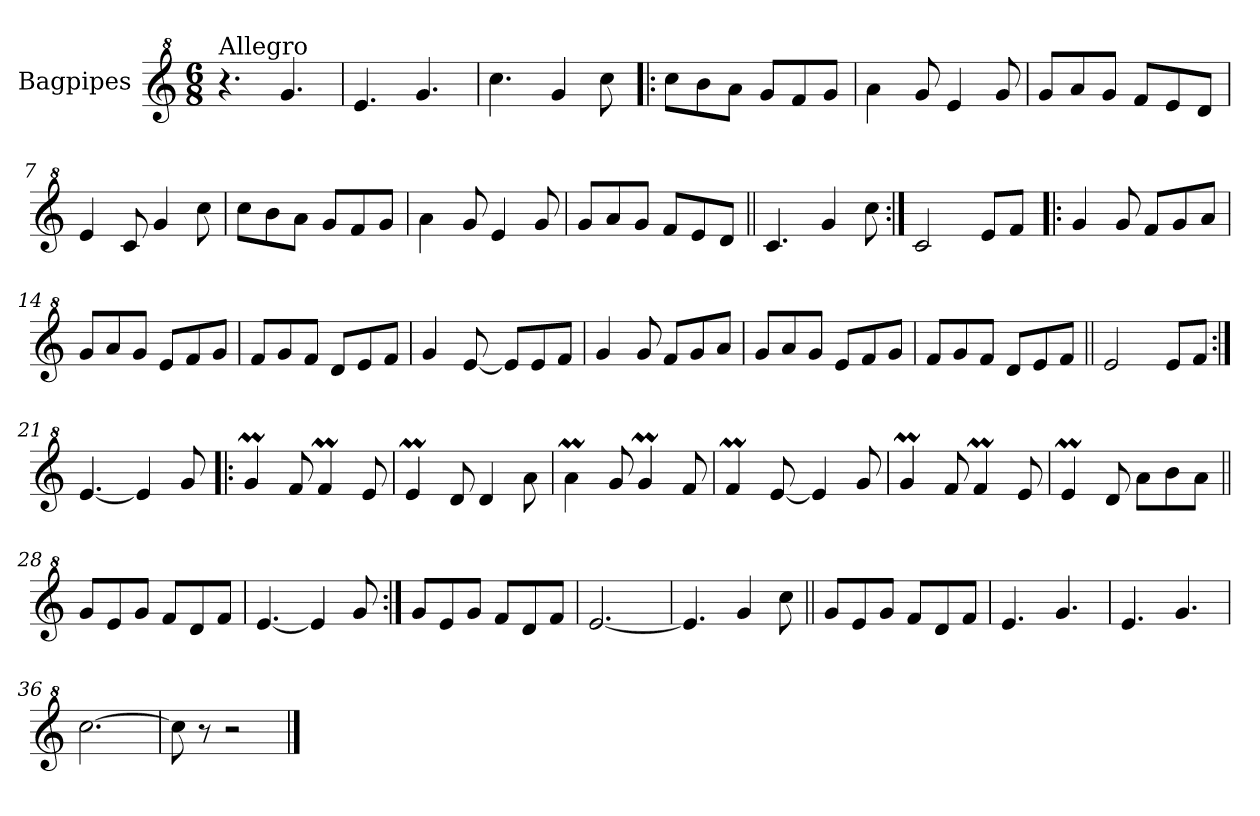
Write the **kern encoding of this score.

**kern
*part1
*staff1
*I"Bagpipes
*I'Bag
*clefG^2
*k[]
*C:
*M6/8
=1
!LO:TX:a:t=Allegro
4.r
4.gg/
=2
4.ee/
4.gg/
=3
4.ccc\
4gg/
8ccc\
=4!|:
8ccc\L
8bb\
8aa\J
8gg/L
8ff/
8gg/J
=5
4aa\
8gg/
4ee/
8gg/
=6
8gg/L
8aa/
8gg/J
8ff/L
8ee/
8dd/J
=7
4ee/
8cc/
4gg/
8ccc\
=8
8ccc\L
8bb\
8aa\J
8gg/L
8ff/
8gg/J
=9
4aa\
8gg/
4ee/
8gg/
!!LO:LB:g=z
=10
8gg/L
8aa/
8gg/J
8ff/L
8ee/
8dd/J
=11||
4.cc/
4gg/
8ccc\
=12:|!
2cc/
8ee/L
8ff/J
=13!|:
4gg/
8gg/
8ff/L
8gg/
8aa/J
=14
8gg/L
8aa/
8gg/J
8ee/L
8ff/
8gg/J
=15
8ff/L
8gg/
8ff/J
8dd/L
8ee/
8ff/J
=16
4gg/
[8ee/
8ee/L]
8ee/
8ff/J
=17
4gg/
8gg/
8ff/L
8gg/
8aa/J
!!LO:LB:g=z
=18
8gg/L
8aa/
8gg/J
8ee/L
8ff/
8gg/J
=19
8ff/L
8gg/
8ff/J
8dd/L
8ee/
8ff/J
=20||
2ee/
8ee/L
8ff/J
=21:|!
[4.ee/
4ee/]
8gg/
=22!|:
4ggM/
8ff/
4ffM/
8ee/
=23
4eem/
8dd/
4dd/
8aa\
=24
4aaM\
8gg/
4ggM/
8ff/
=25
4ffM/
[8ee/
4ee/]
8gg/
!!LO:LB:g=z
=26
4ggM/
8ff/
4ffM/
8ee/
=27
4eem/
8dd/
8aa\L
8bb\
8aa\J
=28||
8gg/L
8ee/
8gg/J
8ff/L
8dd/
8ff/J
=29
[4.ee/
4ee/]
8gg/
=30:|!
8gg/L
8ee/
8gg/J
8ff/L
8dd/
8ff/J
=31
[2.ee/
=32
4.ee/]
4gg/
8ccc\
=33||
8gg/L
8ee/
8gg/J
8ff/L
8dd/
8ff/J
=34
4.ee/
4.gg/
!!LO:LB:g=z
=35
4.ee/
4.gg/
=36
[2.ccc\
=37
8ccc\]
8r
2r
==
*-
